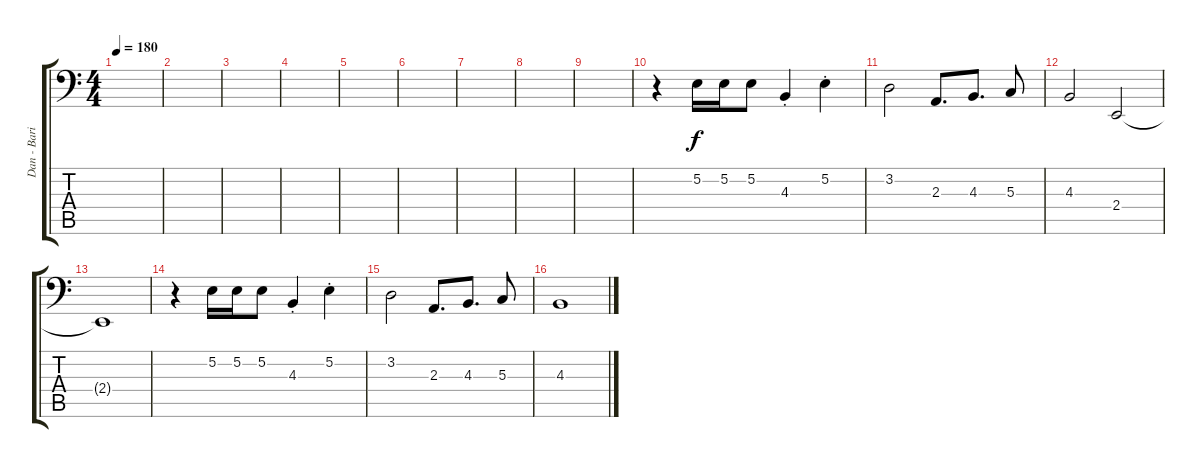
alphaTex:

\track ("Dan - Bari Sax" "Dan - Bari") {instrument baritonesax}
\staff {score tabs}
\tuning (E3 B2 G2 D2 A1 E1) {hide}
\ts (4 4)
\tempo 180
\clef f4
\ks c
|
|
|
|
|
|
|
|
|
r.4 5.2.16 5.2.16 5.2.8 4.3{st}.4 5.2{st}.4 |
3.2.2 2.3.8{d} 4.3.8{d} 5.3.8 |
4.3.2 2.4.2 |
2.4{t}.1 |
r.4 5.2.16 5.2.16 5.2.8 4.3{st}.4 5.2{st}.4 |
3.2.2 2.3.8{d} 4.3.8{d} 5.3.8 |
4.3.1
